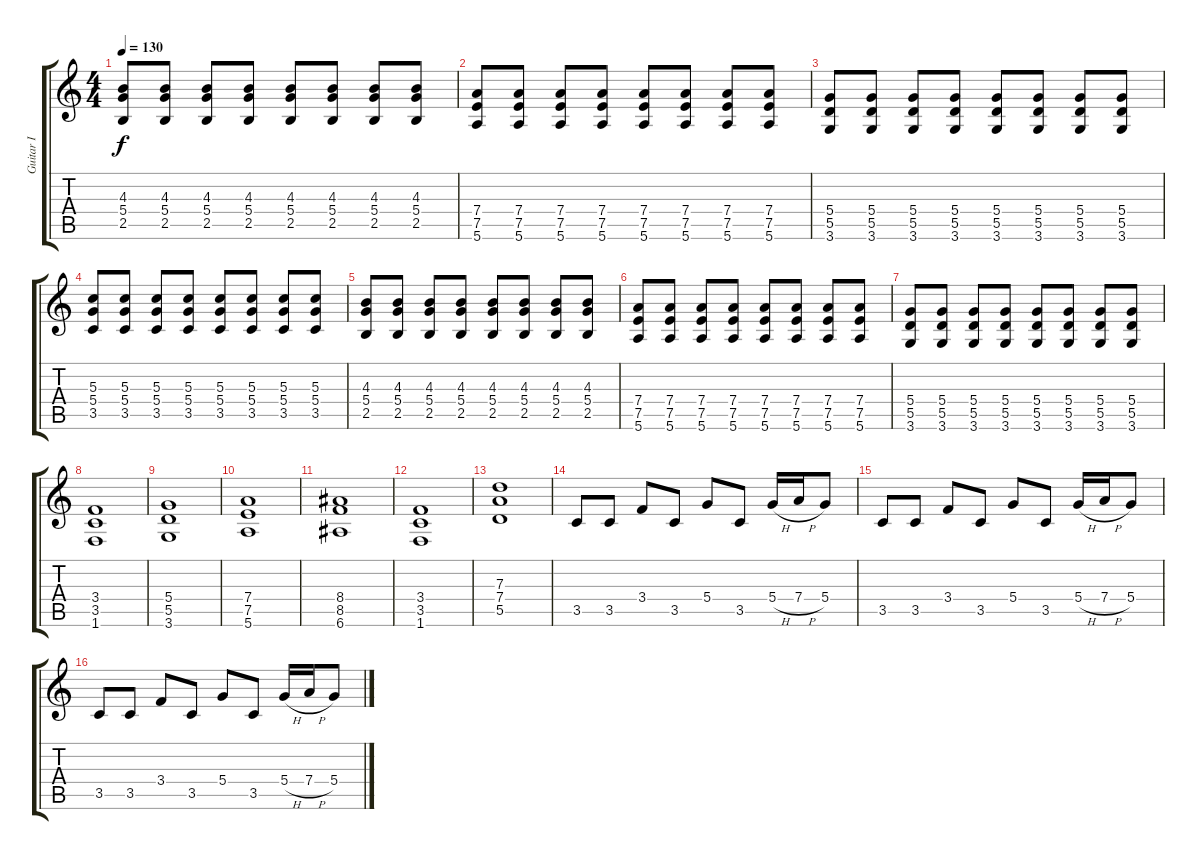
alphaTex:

\track ("Guitar I" "Guitar I") {instrument overdrivenguitar}
\staff {score tabs}
\tuning (E4 B3 G3 D3 A2 E2) {hide}
\ts (4 4)
\tempo 130
\clef g2
\ks c
(4.3 5.4 2.5).8{dy f} (4.3 5.4 2.5).8 (4.3 5.4 2.5).8 (4.3 5.4 2.5).8 (4.3 5.4 2.5).8 (4.3 5.4 2.5).8 (4.3 5.4 2.5).8 (4.3 5.4 2.5).8 |
(7.4 7.5 5.6).8 (7.4 7.5 5.6).8 (7.4 7.5 5.6).8 (7.4 7.5 5.6).8 (7.4 7.5 5.6).8 (7.4 7.5 5.6).8 (7.4 7.5 5.6).8 (7.4 7.5 5.6).8 |
(5.4 5.5 3.6).8 (5.4 5.5 3.6).8 (5.4 5.5 3.6).8 (5.4 5.5 3.6).8 (5.4 5.5 3.6).8 (5.4 5.5 3.6).8 (5.4 5.5 3.6).8 (5.4 5.5 3.6).8 |
(5.3 5.4 3.5).8 (5.3 5.4 3.5).8 (5.3 5.4 3.5).8 (5.3 5.4 3.5).8 (5.3 5.4 3.5).8 (5.3 5.4 3.5).8 (5.3 5.4 3.5).8 (5.3 5.4 3.5).8 |
(4.3 5.4 2.5).8 (4.3 5.4 2.5).8 (4.3 5.4 2.5).8 (4.3 5.4 2.5).8 (4.3 5.4 2.5).8 (4.3 5.4 2.5).8 (4.3 5.4 2.5).8 (4.3 5.4 2.5).8 |
(7.4 7.5 5.6).8 (7.4 7.5 5.6).8 (7.4 7.5 5.6).8 (7.4 7.5 5.6).8 (7.4 7.5 5.6).8 (7.4 7.5 5.6).8 (7.4 7.5 5.6).8 (7.4 7.5 5.6).8 |
(5.4 5.5 3.6).8 (5.4 5.5 3.6).8 (5.4 5.5 3.6).8 (5.4 5.5 3.6).8 (5.4 5.5 3.6).8 (5.4 5.5 3.6).8 (5.4 5.5 3.6).8 (5.4 5.5 3.6).8 |
(3.4 3.5 1.6).1 |
(5.4 5.5 3.6).1 |
(7.4 7.5 5.6).1 |
(8.4 8.5 6.6).1 |
(3.4 3.5 1.6).1 |
(7.3 7.4 5.5).1 |
3.5.8 3.5.8 3.4.8 3.5.8 5.4.8 3.5.8 5.4{h}.16 7.4{h}.16 5.4.8 |
3.5.8 3.5.8 3.4.8 3.5.8 5.4.8 3.5.8 5.4{h}.16 7.4{h}.16 5.4.8 |
3.5.8 3.5.8 3.4.8 3.5.8 5.4.8 3.5.8 5.4{h}.16 7.4{h}.16 5.4.8
